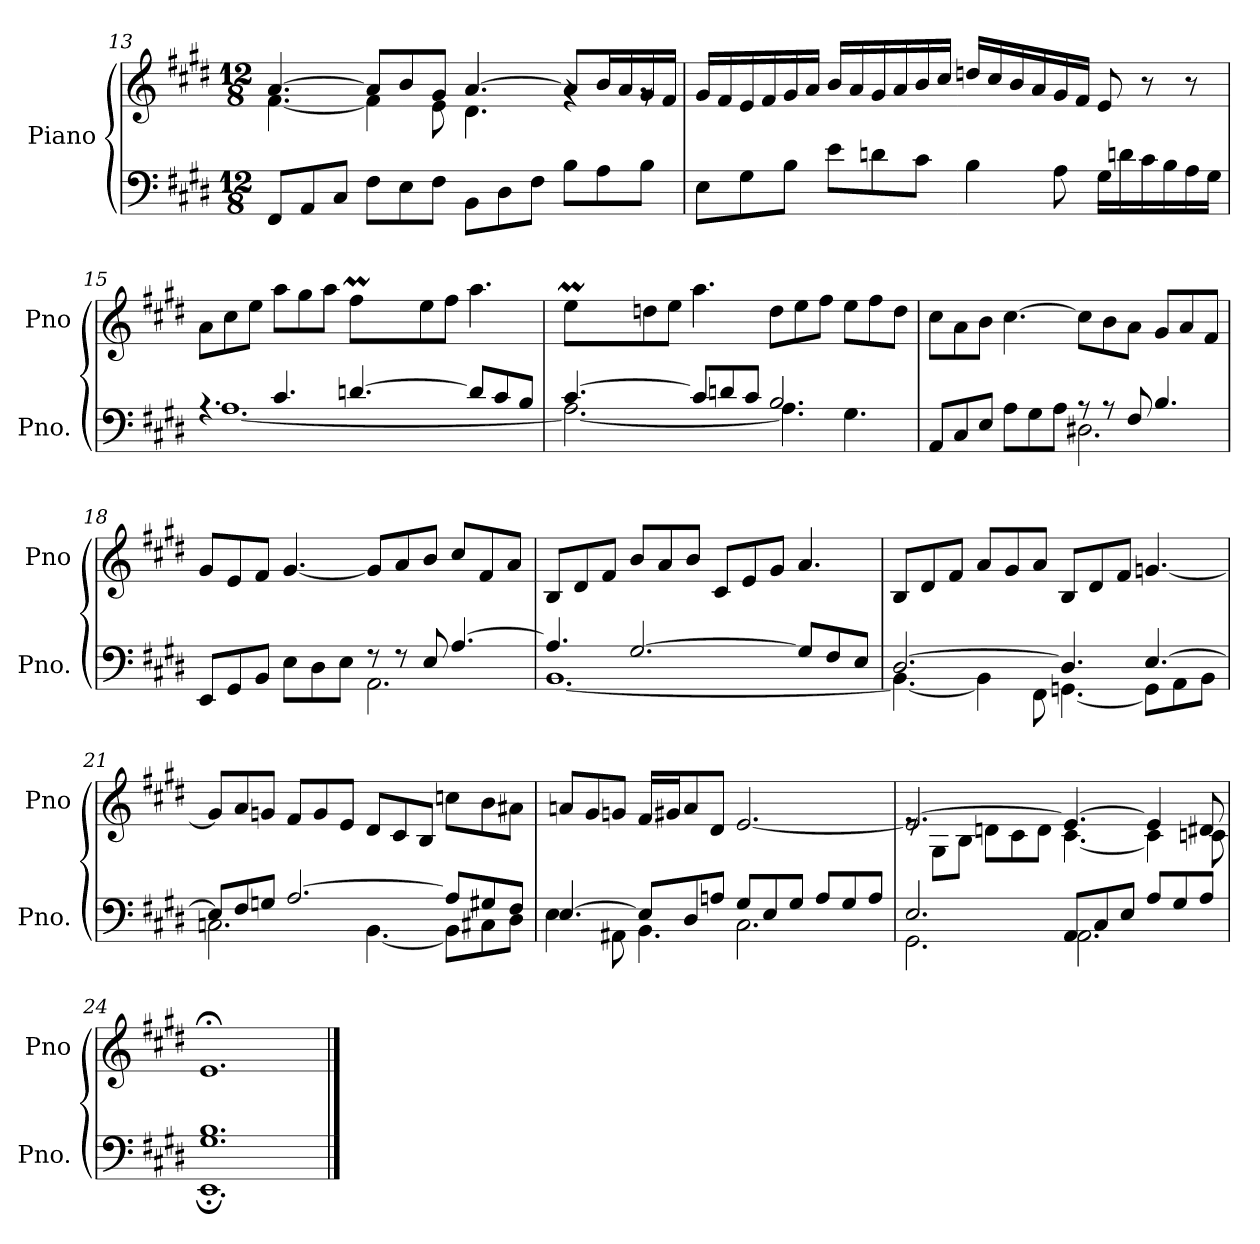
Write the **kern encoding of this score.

**kern	**kern
*part2	*part1
*staff2	*staff1
*I"Piano	*I"Piano
*I'Pno.	*I'Pno
!!LO:LB:g=z
*clefF4	*clefG2
*k[f#c#g#d#]	*k[f#c#g#d#]
*M12/8	*M12/8
=13	=13
*	*^
8FF#/L	[4.a/	[4.f#\
8AA/	.	.
8C#/J	.	.
8F#\L	8a/L]	4f#\]
8E\	8b/	.
8F#\J	8g#/J	8e\
8BB\L	[4.a/	4.d#\
8D#\	.	.
8F#\J	.	.
8B\L	8a/L]	4rg
8A\	16b/L	.
.	16a/	.
8B\J	16g#/	8rg
.	16f#/JJ	.
*	*v	*v
=14	=14
8E\L	16g#/LL
.	16f#/
8G#\	16e/
.	16f#/
8B\J	16g#/
.	16a/JJ
8e\L	16b/LL
.	16a/
8dn\	16g#/
.	16a/
8c#\J	16b/
.	16cc#/JJ
4B\	16ddn/LL
.	16cc#/
.	16b/
.	16a/
8A\	16g#/
.	16f#/JJ
16G#\LL	8e/
16dn\	.
16c#\	8r
16B\	.
16A\	8r
16G#\JJ	.
!!LO:LB:g=z
=15	=15
*^	*^
4.rA	[1.A	8a\L	2.ryy
.	.	8cc#\	.
.	.	8ee\J	.
4.c#/	.	8aa\L	.
.	.	8gg#\	.
.	.	8aa\J	.
*	*	*	*Xtuplet
[4.dn/	.	8ff#M\L	40gg#yy
.	.	.	40ff#yy
.	.	.	40gg#yy
.	.	.	20ff#yy
.	.	8ee\	2ryy
.	.	8ff#\J	.
8d/L]	.	4.aa\	.
8c#/	.	.	.
8B/J	.	.	8ryy
!!LO:LB:g=z	!!
=16	=16	=16	=16
[4.c#/	2.A\_	8eeM\L	40ff#yy
.	.	.	40eeyy
.	.	.	40ff#yy
.	.	.	20eeyy
.	.	8ddn\	1ryy
.	.	8ee\J	.
8c#/L]	.	4.aa\	.
8dn/	.	.	.
8c#/J	.	.	.
2.B/	4.A\]	8dd\L	.
.	.	8ee\	.
.	.	8ff#\J	.
.	4.G#\	8ee\L	4.ryy
.	.	8ff#\	.
.	.	8dd\J	.
*	*	*v	*v
=17	=17	=17
8AA/L	2.ryy	8cc#\L
8C#/	.	8a\
8E/J	.	8b\J
8A\L	.	[4.cc#\
8G#\	.	.
8A\J	.	.
8r	2.D#X\	8cc#\L]
8r	.	8b\
8F#/	.	8a\J
4.B/	.	8g#/L
.	.	8a/
.	.	8f#/J
=18	=18	=18
8EE/L	2.ryy	8g#/L
8GG#/	.	8e/
8BB/J	.	8f#/J
8E\L	.	[4.g#/
8D#\	.	.
8E\J	.	.
8r	2.AA\	8g#/L]
8r	.	8a/
8E/	.	8b/J
[4.A/	.	8cc#/L
.	.	8f#/
.	.	8a/J
!!LO:LB:g=z
=19	=19	=19
4.A/]	[1.BB	8B/L
.	.	8d#/
.	.	8f#/J
[2.G#/	.	8b/L
.	.	8a/
.	.	8b/J
.	.	8c#/L
.	.	8e/
.	.	8g#/J
8G#/L]	.	4.a/
8F#/	.	.
8E/J	.	.
=20	=20	=20
[2.D#/	4.BB\_	8B/L
.	.	8d#/
.	.	8f#/J
.	4BB\]	8a/L
.	.	8g#/
.	8FF#\	8a/J
4.D#/]	[4.GGn\	8B/L
.	.	8d#/
.	.	8f#/J
[4.E/	8GG\L]	[4.gn/
.	8AA\	.
.	8BB\J	.
=21	=21	=21
8E/L]	2.Cn\	8g/L]
8F#/	.	8a/
8Gn/J	.	8gn/J
[2.A/	.	8f#/L
.	.	8g/
.	.	8e/J
.	[4.BB\	8d#/L
.	.	8c#/
.	.	8B/J
8A/L]	8BB\L]	8ccn\L
8G#X/	8C#X\	8b\
8F#/J	8D#\J	8a#X\J
!!LO:PB:g=z
=22	=22	=22
[4.E/	4E\	8an/L
.	.	8g#/
.	8AA#X\	8gn/J
8E/L]	4.BB\	16f#/LL
.	.	16g#X/J
8D#/	.	8a/
8An/J	.	8d#/J
8G#/L	2.C#\	[2.e/
8E/	.	.
8G#/J	.	.
8A/L	.	.
8G#/	.	.
8A/J	.	.
=23	=23	=23
*	*	*^
2.E/	2.GG#\	2.e/_	8re
.	.	.	8G#\L
.	.	.	8B\J
.	.	.	8dn\L
.	.	.	8c#\
.	.	.	8d\J
8AA/L	2.AA\	4.e/_	[4.c#\
8C#/	.	.	.
8E/J	.	.	.
8A/L	.	4e/]	4c#\]
8G#/	.	.	.
8A/J	.	8d#X/	8cn\
*	*	*v	*v
=24	=24	=24
1.G# 1.B	1.EE;	1.e;<
*v	*v	*
==	==
*-	*-
